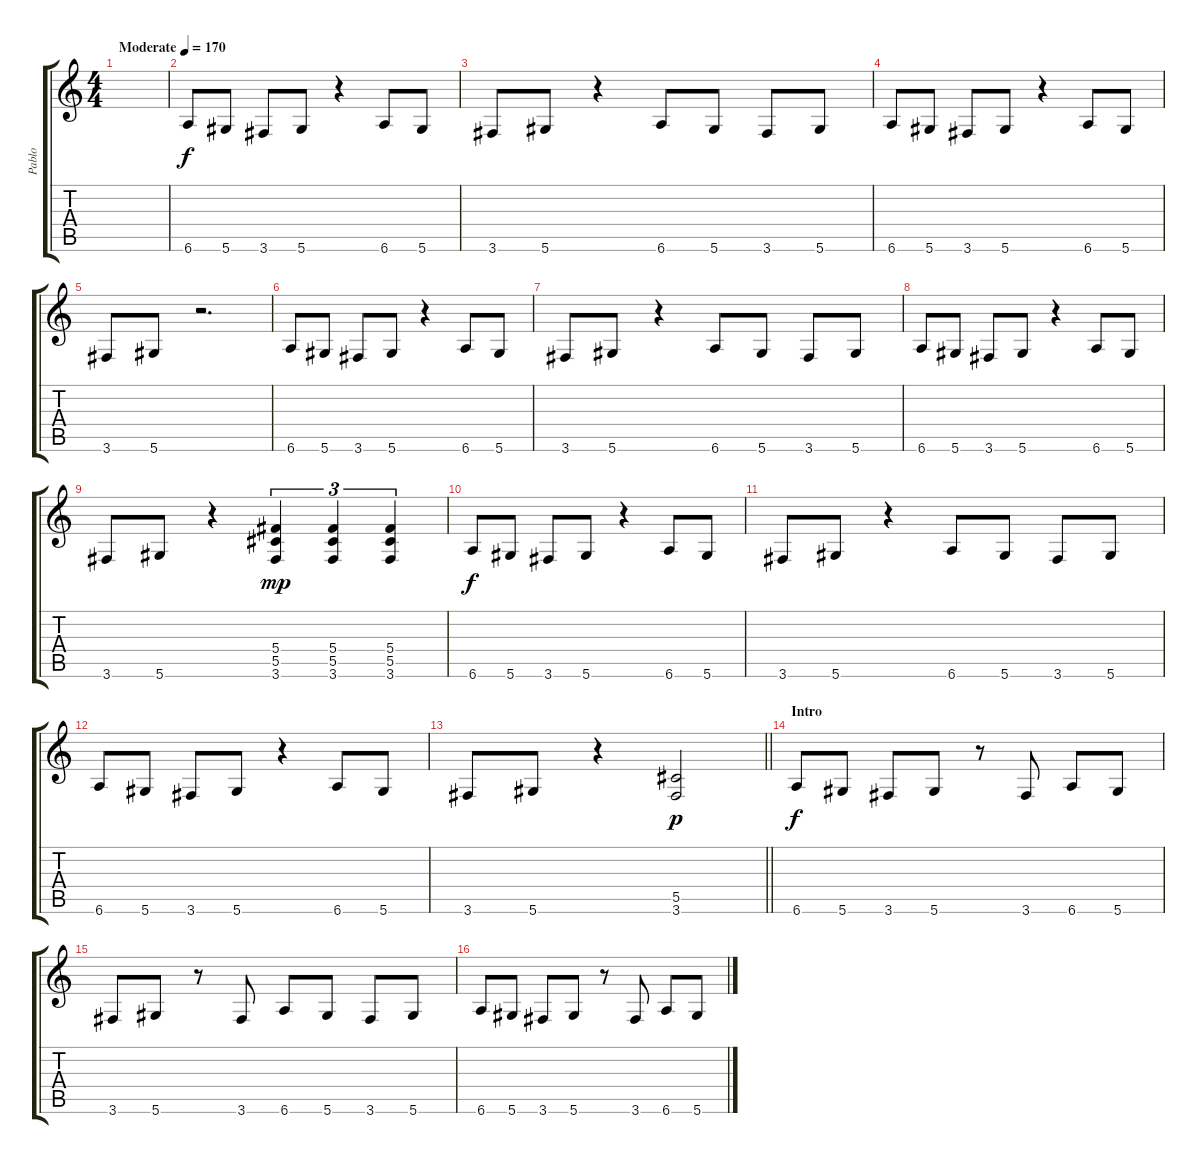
\track ("Pablo" "Pablo") {instrument overdrivenguitar}
\staff {score tabs}
\tuning (Eb4 Bb3 Gb3 Db3 Ab2 Eb2) {hide}
\ts (4 4)
\tempo (170 "Moderate")
\clef g2
\ks c
|
6.6.8 5.6.8 3.6.8 5.6.8 r.4 6.6.8 5.6.8 |
3.6.8 5.6.8 r.4 6.6.8 5.6.8 3.6.8 5.6.8 |
6.6.8 5.6.8 3.6.8 5.6.8 r.4 6.6.8 5.6.8 |
3.6.8 5.6.8 r.2{d} |
6.6.8 5.6.8 3.6.8 5.6.8 r.4 6.6.8 5.6.8 |
3.6.8 5.6.8 r.4 6.6.8 5.6.8 3.6.8 5.6.8 |
6.6.8 5.6.8 3.6.8 5.6.8 r.4 6.6.8 5.6.8 |
3.6.8 5.6.8 r.4 (5.4 5.5 3.6).4{tu (3 2) dy mp} (5.4 5.5 3.6).4{tu (3 2)} (5.4 5.5 3.6).4{tu (3 2)} |
6.6.8{dy f} 5.6.8 3.6.8 5.6.8 r.4 6.6.8 5.6.8 |
3.6.8 5.6.8 r.4 6.6.8 5.6.8 3.6.8 5.6.8 |
6.6.8 5.6.8 3.6.8 5.6.8 r.4 6.6.8 5.6.8 |
\barLineRight lightlight
3.6.8 5.6.8 r.4 (5.5 3.6).2{dy p} |
\section ("" "Intro")
6.6.8{dy f volume 13 instrument distortionguitar} 5.6.8 3.6.8 5.6.8 r.8 3.6.8 6.6.8 5.6.8 |
3.6.8 5.6.8 r.8 3.6.8 6.6.8 5.6.8 3.6.8 5.6.8 |
6.6.8 5.6.8 3.6.8 5.6.8 r.8 3.6.8 6.6.8 5.6.8
